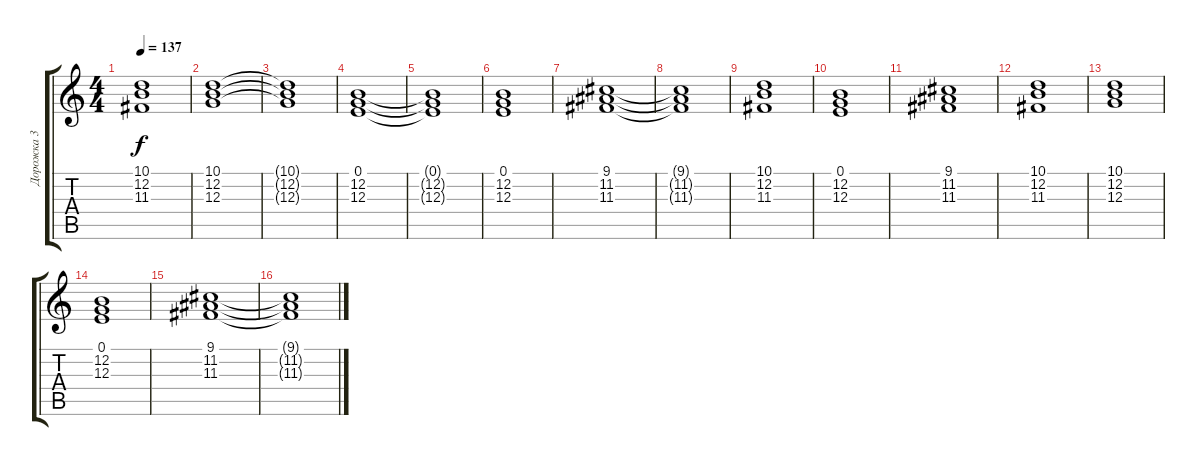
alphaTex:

\track ("Дорожка 3" "Дорожка 3") {instrument synthstrings2}
\staff {score tabs}
\tuning (E4 B3 G3 D3 A2 E2) {hide}
\ts (4 4)
\tempo 137
\clef g2
\ks c
(10.1{t} 12.2{t} 11.3{t}).1{dy f} |
(10.1 12.2 12.3).1 |
(10.1{t} 12.2{t} 12.3{t}).1 |
(0.1 12.2 12.3).1 |
(0.1{t} 12.2{t} 12.3{t}).1 |
(0.1 12.2 12.3).1 |
(9.1 11.2 11.3).1 |
(9.1{t} 11.2{t} 11.3{t}).1 |
(10.1 12.2 11.3).1 |
(0.1 12.2 12.3).1 |
(9.1 11.2 11.3).1 |
(10.1 12.2 11.3).1 |
(10.1 12.2 12.3).1 |
(0.1 12.2 12.3).1 |
(9.1 11.2 11.3).1 |
(9.1{t} 11.2{t} 11.3{t}).1
